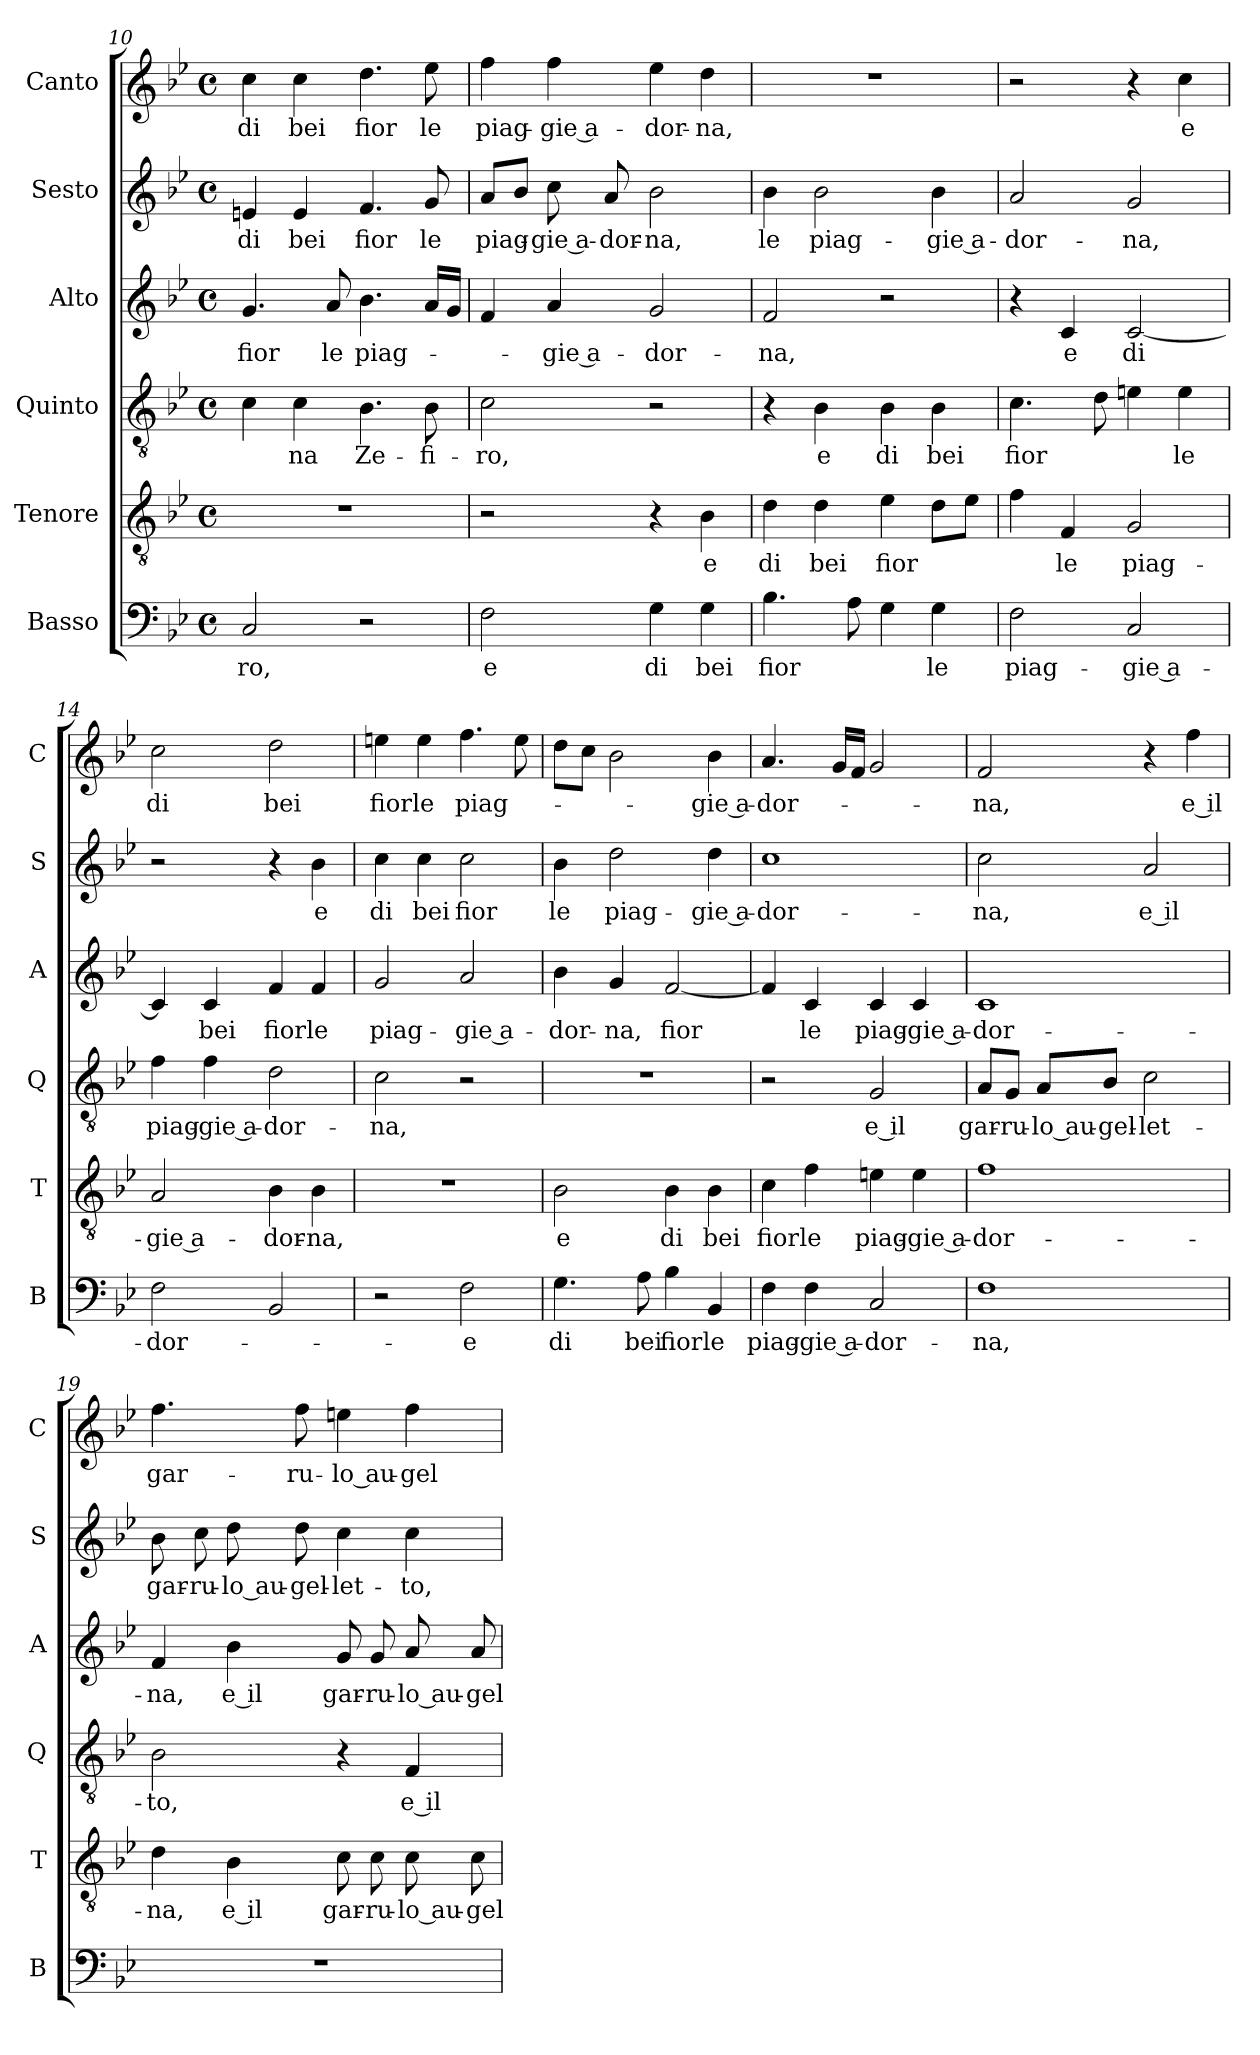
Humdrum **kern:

**kern	**text	**kern	**text	**kern	**text	**kern	**text	**kern	**text	**kern	**text
*part6	*part6	*part5	*part5	*part4	*part4	*part3	*part3	*part2	*part2	*part1	*part1
*staff6	*staff6	*staff5	*staff5	*staff4	*staff4	*staff3	*staff3	*staff2	*staff2	*staff1	*staff1
*I"Basso	*	*I"Tenore	*	*I"Quinto	*	*I"Alto	*	*I"Sesto	*	*I"Canto	*
*I'B	*	*I'T	*	*I'Q	*	*I'A	*	*I'S	*	*I'C	*
!!LO:LB:g=z
*clefF4	*	*clefGv2	*	*clefGv2	*	*clefG2	*	*clefG2	*	*clefG2	*
*k[b-e-]	*	*k[b-e-]	*	*k[b-e-]	*	*k[b-e-]	*	*k[b-e-]	*	*k[b-e-]	*
*B-:	*	*B-:	*	*B-:	*	*B-:	*	*B-:	*	*B-:	*
*M4/4	*	*M4/4	*	*M4/4	*	*M4/4	*	*M4/4	*	*M4/4	*
*met(c)	*	*met(c)	*	*met(c)	*	*met(c)	*	*met(c)	*	*met(c)	*
=10	=10	=10	=10	=10	=10	=10	=10	=10	=10	=10	=10
!	!LO:LY:b	!	!	!	!	!	!LO:LY:b	!	!LO:LY:b	!	!LO:LY:b
2C/	-ro,	1r	.	4c\	.	4.g/	fior	4en/	di	4cc\	di
!	!	!	!	!	!LO:LY:b	!	!	!	!LO:LY:b	!	!LO:LY:b
.	.	.	.	4c\	-na	.	.	4e/	bei	4cc\	bei
!	!	!	!	!	!	!	!LO:LY:b	!	!	!	!
.	.	.	.	.	.	8a/	le	.	.	.	.
!	!	!	!	!	!LO:LY:b	!	!LO:LY:b	!	!LO:LY:b	!	!LO:LY:b
2r	.	.	.	4.B-\	Ze-	4.b-\	piag-	4.f/	fior	4.dd\	fior
!	!	!	!	!	!LO:LY:b	!	!	!	!LO:LY:b	!	!LO:LY:b
.	.	.	.	8B-\	-fi-	16a/LL	.	8g/	le	8ee-\	le
.	.	.	.	.	.	16g/JJ	.	.	.	.	.
=11	=11	=11	=11	=11	=11	=11	=11	=11	=11	=11	=11
!	!LO:LY:b	!	!	!	!LO:LY:b	!	!	!	!LO:LY:b	!	!LO:LY:b
2F\	e	2r	.	2c\	-ro,	4f/	.	8a/L	piag-	4ff\	piag-
.	.	.	.	.	.	.	.	8b-/J	.	.	.
!	!	!	!	!	!	!	!LO:LY:b	!	!LO:LY:b	!	!LO:LY:b
.	.	.	.	.	.	4a/	-gie a-	8cc\	-gie a-	4ff\	-gie a-
!	!	!	!	!	!	!	!	!	!LO:LY:b	!	!
.	.	.	.	.	.	.	.	8a/	-dor-	.	.
!	!LO:LY:b	!	!	!	!	!	!LO:LY:b	!	!LO:LY:b	!	!LO:LY:b
4G\	di	4r	.	2r	.	2g/	-dor-	2b-\	-na,	4ee-\	-dor-
!	!LO:LY:b	!	!LO:LY:b	!	!	!	!	!	!	!	!LO:LY:b
4G\	bei	4B-\	e	.	.	.	.	.	.	4dd\	-na,
=12	=12	=12	=12	=12	=12	=12	=12	=12	=12	=12	=12
!	!LO:LY:b	!	!LO:LY:b	!	!	!	!LO:LY:b	!	!LO:LY:b	!	!
4.B-\	fior	4d\	di	4r	.	2f/	-na,	4b-\	le	1r	.
!	!	!	!LO:LY:b	!	!LO:LY:b	!	!	!	!LO:LY:b	!	!
.	.	4d\	bei	4B-\	e	.	.	2b-\	piag-	.	.
8A\	.	.	.	.	.	.	.	.	.	.	.
!	!	!	!LO:LY:b	!	!LO:LY:b	!	!	!	!	!	!
4G\	.	4e-\	fior	4B-\	di	2r	.	.	.	.	.
!	!LO:LY:b	!	!	!	!LO:LY:b	!	!	!	!LO:LY:b	!	!
4G\	le	8d\L	.	4B-\	bei	.	.	4b-\	-gie a-	.	.
.	.	8e-\J	.	.	.	.	.	.	.	.	.
=13	=13	=13	=13	=13	=13	=13	=13	=13	=13	=13	=13
!	!LO:LY:b	!	!	!	!LO:LY:b	!	!	!	!LO:LY:b	!	!
2F\	piag-	4f\	.	4.c\	fior	4r	.	2a/	-dor-	2r	.
!	!	!	!LO:LY:b	!	!	!	!LO:LY:b	!	!	!	!
.	.	4F/	le	.	.	4c/	e	.	.	.	.
.	.	.	.	8d\	.	.	.	.	.	.	.
!	!LO:LY:b	!	!LO:LY:b	!	!	!	!LO:LY:b	!	!LO:LY:b	!	!
2C/	-gie a-	2G/	piag-	4en\	.	[2c/	di	2g/	-na,	4r	.
!	!	!	!	!	!LO:LY:b	!	!	!	!	!	!LO:LY:b
.	.	.	.	4e\	le	.	.	.	.	4cc\	e
!!LO:PB:g=z
=14	=14	=14	=14	=14	=14	=14	=14	=14	=14	=14	=14
!	!LO:LY:b	!	!LO:LY:b	!	!LO:LY:b	!	!	!	!	!	!LO:LY:b
2F\	-dor-	2A/	-gie a-	4f\	piag-	4c/]	.	2r	.	2cc\	di
!	!	!	!	!	!LO:LY:b	!	!LO:LY:b	!	!	!	!
.	.	.	.	4f\	-gie a-	4c/	bei	.	.	.	.
!	!	!	!LO:LY:b	!	!LO:LY:b	!	!LO:LY:b	!	!	!	!LO:LY:b
2BB-/	.	4B-\	-dor-	2d\	-dor-	4f/	fior	4r	.	2dd\	bei
!	!	!	!LO:LY:b	!	!	!	!LO:LY:b	!	!LO:LY:b	!	!
.	.	4B-\	-na,	.	.	4f/	le	4b-\	e	.	.
=15	=15	=15	=15	=15	=15	=15	=15	=15	=15	=15	=15
!	!	!	!	!	!LO:LY:b	!	!LO:LY:b	!	!LO:LY:b	!	!LO:LY:b
2r	.	1r	.	2c\	-na,	2g/	piag-	4cc\	di	4een\	fior
!	!	!	!	!	!	!	!	!	!LO:LY:b	!	!LO:LY:b
.	.	.	.	.	.	.	.	4cc\	bei	4ee\	le
!	!LO:LY:b	!	!	!	!	!	!LO:LY:b	!	!LO:LY:b	!	!LO:LY:b
2F\	-e	.	.	2r	.	2a/	-gie a-	2cc\	fior	4.ff\	piag-
.	.	.	.	.	.	.	.	.	.	8ee\	.
=16	=16	=16	=16	=16	=16	=16	=16	=16	=16	=16	=16
!	!LO:LY:b	!	!LO:LY:b	!	!	!	!LO:LY:b	!	!LO:LY:b	!	!
4.G\	di	2B-\	e	1r	.	4b-\	-dor-	4b-\	le	8dd\L	.
.	.	.	.	.	.	.	.	.	.	8cc\J	.
!	!	!	!	!	!	!	!LO:LY:b	!	!LO:LY:b	!	!
.	.	.	.	.	.	4g/	-na,	2dd\	piag-	2b-\	.
!	!LO:LY:b	!	!	!	!	!	!	!	!	!	!
8A\	bei	.	.	.	.	.	.	.	.	.	.
!	!LO:LY:b	!	!LO:LY:b	!	!	!	!LO:LY:b	!	!	!	!
4B-\	fior	4B-\	di	.	.	[2f/	fior	.	.	.	.
!	!LO:LY:b	!	!LO:LY:b	!	!	!	!	!	!LO:LY:b	!	!LO:LY:b
4BB-/	le	4B-\	bei	.	.	.	.	4dd\	-gie a-	4b-\	-gie a-
=17	=17	=17	=17	=17	=17	=17	=17	=17	=17	=17	=17
!	!LO:LY:b	!	!LO:LY:b	!	!	!	!	!	!LO:LY:b	!	!LO:LY:b
4F\	piag-	4c\	fior	2r	.	4f/]	.	1cc	-dor-	4.a/	-dor-
!	!LO:LY:b	!	!LO:LY:b	!	!	!	!LO:LY:b	!	!	!	!
4F\	-gie a-	4f\	le	.	.	4c/	le	.	.	.	.
.	.	.	.	.	.	.	.	.	.	16g/LL	.
.	.	.	.	.	.	.	.	.	.	16f/JJ	.
!	!LO:LY:b	!	!LO:LY:b	!	!LO:LY:b	!	!LO:LY:b	!	!	!	!
2C/	-dor-	4en\	piag-	2G/	e il	4c/	piag-	.	.	2g/	.
!	!	!	!LO:LY:b	!	!	!	!LO:LY:b	!	!	!	!
.	.	4e\	-gie a-	.	.	4c/	-gie a-	.	.	.	.
!!LO:LB:g=z
=18	=18	=18	=18	=18	=18	=18	=18	=18	=18	=18	=18
!	!LO:LY:b	!	!LO:LY:b	!	!LO:LY:b	!	!LO:LY:b	!	!LO:LY:b	!	!LO:LY:b
1F	-na,	1f	-dor-	8A/L	gar-	1c	-dor-	2cc\	-na,	2f/	-na,
!	!	!	!	!	!LO:LY:b	!	!	!	!	!	!
.	.	.	.	8G/J	-ru-	.	.	.	.	.	.
!	!	!	!	!	!LO:LY:b	!	!	!	!	!	!
.	.	.	.	8A/L	-lo au-	.	.	.	.	.	.
!	!	!	!	!	!LO:LY:b	!	!	!	!	!	!
.	.	.	.	8B-/J	-gel-	.	.	.	.	.	.
!	!	!	!	!	!LO:LY:b	!	!	!	!LO:LY:b	!	!
.	.	.	.	2c\	-let-	.	.	2a/	e il	4r	.
!	!	!	!	!	!	!	!	!	!	!	!LO:LY:b
.	.	.	.	.	.	.	.	.	.	4ff\	e il
=19	=19	=19	=19	=19	=19	=19	=19	=19	=19	=19	=19
!	!	!	!LO:LY:b	!	!LO:LY:b	!	!LO:LY:b	!	!LO:LY:b	!	!LO:LY:b
1r	.	4d\	-na,	2B-\	-to,	4f/	-na,	8b-\	gar-	4.ff\	gar-
!	!	!	!	!	!	!	!	!	!LO:LY:b	!	!
.	.	.	.	.	.	.	.	8cc\	-ru-	.	.
!	!	!	!LO:LY:b	!	!	!	!LO:LY:b	!	!LO:LY:b	!	!
.	.	4B-\	e il	.	.	4b-\	e il	8dd\	-lo au-	.	.
!	!	!	!	!	!	!	!	!	!LO:LY:b	!	!LO:LY:b
.	.	.	.	.	.	.	.	8dd\	-gel-	8ff\	-ru-
!	!	!	!LO:LY:b	!	!	!	!LO:LY:b	!	!LO:LY:b	!	!LO:LY:b
.	.	8c\	gar-	4r	.	8g/	gar-	4cc\	-let-	4een\	-lo au-
!	!	!	!LO:LY:b	!	!	!	!LO:LY:b	!	!	!	!
.	.	8c\	-ru-	.	.	8g/	-ru-	.	.	.	.
!	!	!	!LO:LY:b	!	!LO:LY:b	!	!LO:LY:b	!	!LO:LY:b	!	!LO:LY:b
.	.	8c\	-lo au-	4F/	e il	8a/	-lo au-	4cc\	-to,	4ff\	-gel-
!	!	!	!LO:LY:b	!	!	!	!LO:LY:b	!	!	!	!
.	.	8c\	-gel-	.	.	8a/	-gel-	.	.	.	.
=	=	=	=	=	=	=	=	=	=	=	=
*-	*-	*-	*-	*-	*-	*-	*-	*-	*-	*-	*-
